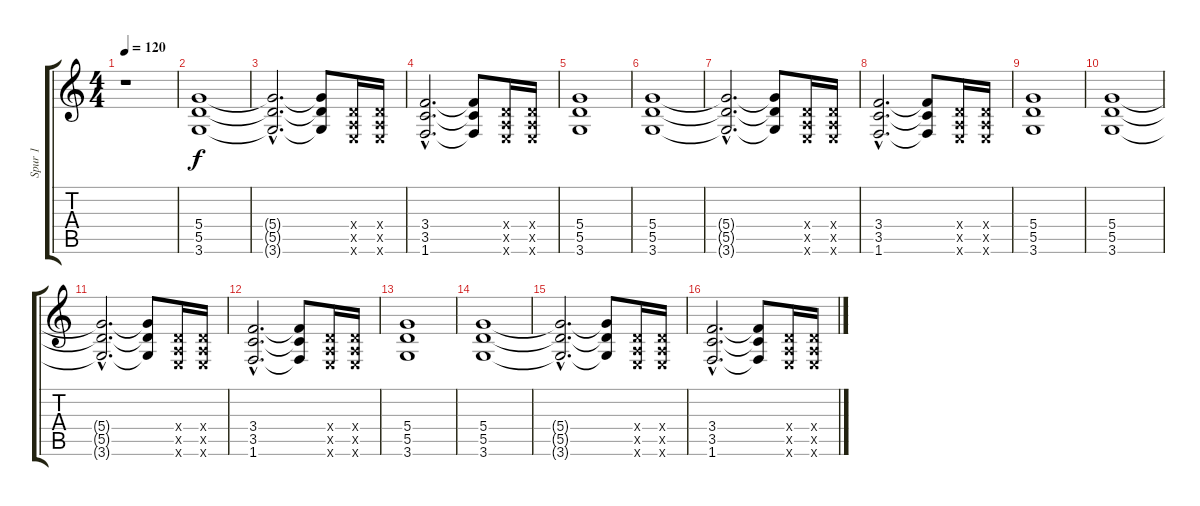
\track ("Spur 1" "Spur 1") {instrument distortionguitar}
\staff {score tabs}
\tuning (E4 B3 G3 D3 A2 E2) {hide}
\ts (4 4)
\tempo 120
\clef g2
\ks c
r.1{dy f instrument distortionguitar} |
(5.4 5.5 3.6).1 |
(5.4{hac t} 5.5{hac t} 3.6{hac t}).2{d} (5.4{t} 5.5{t} 3.6{t}).8 (0.4{x} 0.5{x} 0.6{x}).16 (0.4{x} 0.5{x} 0.6{x}).16 |
(3.4{hac} 3.5{hac} 1.6{hac}).2{d} (3.4{t} 3.5{t} 1.6{t}).8 (0.4{x} 0.5{x} 0.6{x}).16 (0.4{x} 0.5{x} 0.6{x}).16 |
(5.4 5.5 3.6).1 |
(5.4 5.5 3.6).1 |
(5.4{hac t} 5.5{hac t} 3.6{hac t}).2{d} (5.4{t} 5.5{t} 3.6{t}).8 (0.4{x} 0.5{x} 0.6{x}).16 (0.4{x} 0.5{x} 0.6{x}).16 |
(3.4{hac} 3.5{hac} 1.6{hac}).2{d} (3.4{t} 3.5{t} 1.6{t}).8 (0.4{x} 0.5{x} 0.6{x}).16 (0.4{x} 0.5{x} 0.6{x}).16 |
(5.4 5.5 3.6).1 |
(5.4 5.5 3.6).1 |
(5.4{hac t} 5.5{hac t} 3.6{hac t}).2{d} (5.4{t} 5.5{t} 3.6{t}).8 (0.4{x} 0.5{x} 0.6{x}).16 (0.4{x} 0.5{x} 0.6{x}).16 |
(3.4{hac} 3.5{hac} 1.6{hac}).2{d} (3.4{t} 3.5{t} 1.6{t}).8 (0.4{x} 0.5{x} 0.6{x}).16 (0.4{x} 0.5{x} 0.6{x}).16 |
(5.4 5.5 3.6).1 |
(5.4 5.5 3.6).1 |
(5.4{hac t} 5.5{hac t} 3.6{hac t}).2{d} (5.4{t} 5.5{t} 3.6{t}).8 (0.4{x} 0.5{x} 0.6{x}).16 (0.4{x} 0.5{x} 0.6{x}).16 |
(3.4{hac} 3.5{hac} 1.6{hac}).2{d} (3.4{t} 3.5{t} 1.6{t}).8 (0.4{x} 0.5{x} 0.6{x}).16 (0.4{x} 0.5{x} 0.6{x}).16
